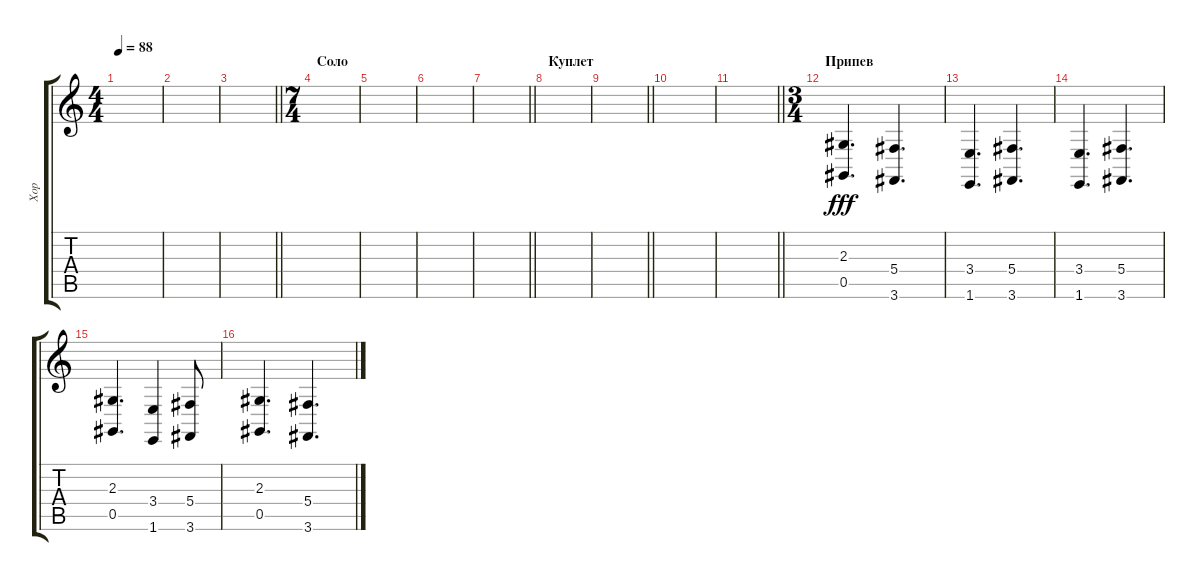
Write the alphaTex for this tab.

\track ("Хор" "Хор") {instrument choiraahs}
\staff {score tabs}
\tuning (Eb4 Bb3 Gb3 Db3 Ab2 Eb2) {hide}
\ts (4 4)
\tempo 88
\clef g2
\ks c
|
|
\barLineRight lightlight
|
\ts (7 4)
\section ("" "Соло")
|
|
|
\barLineRight lightlight
|
\section ("" "Куплет")
|
\barLineRight lightlight
|
|
\barLineRight lightlight
|
\ts (3 4)
\section ("" "Припев")
(2.3 0.5).4{d dy fff volume 10} (5.4 3.6).4{d} |
(3.4 1.6).4{d} (5.4 3.6).4{d} |
(3.4 1.6).4{d} (5.4 3.6).4{d} |
(2.3 0.5).4{d} (3.4 1.6).4 (5.4 3.6).8 |
(2.3 0.5).4{d} (5.4 3.6).4{d}
